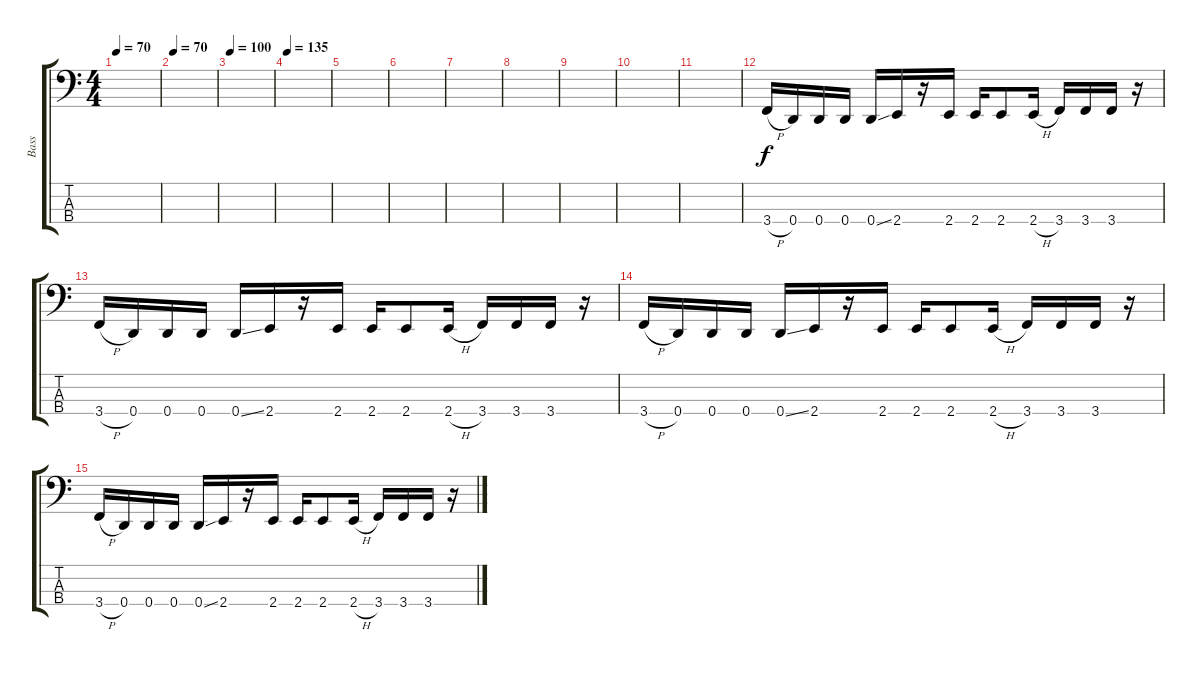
\track ("Bass" "Bass") {instrument electricbasspick}
\staff {score tabs}
\tuning (G2 D2 A1 D1) {hide}
\ts (4 4)
\tempo 70
\clef f4
\ks c
|
\tempo 70
|
\tempo 100
|
\tempo 135
|
|
|
|
|
|
|
|
3.4{h}.16 0.4.16 0.4.16 0.4.16 0.4{ss}.16 2.4.16 r.16 2.4.16 2.4.16 2.4.8 2.4{h}.16 3.4.16 3.4.16 3.4.16 r.16 |
3.4{h}.16 0.4.16 0.4.16 0.4.16 0.4{ss}.16 2.4.16 r.16 2.4.16 2.4.16 2.4.8 2.4{h}.16 3.4.16 3.4.16 3.4.16 r.16 |
3.4{h}.16 0.4.16 0.4.16 0.4.16 0.4{ss}.16 2.4.16 r.16 2.4.16 2.4.16 2.4.8 2.4{h}.16 3.4.16 3.4.16 3.4.16 r.16 |
3.4{h}.16 0.4.16 0.4.16 0.4.16 0.4{ss}.16 2.4.16 r.16 2.4.16 2.4.16 2.4.8 2.4{h}.16 3.4.16 3.4.16 3.4.16 r.16
